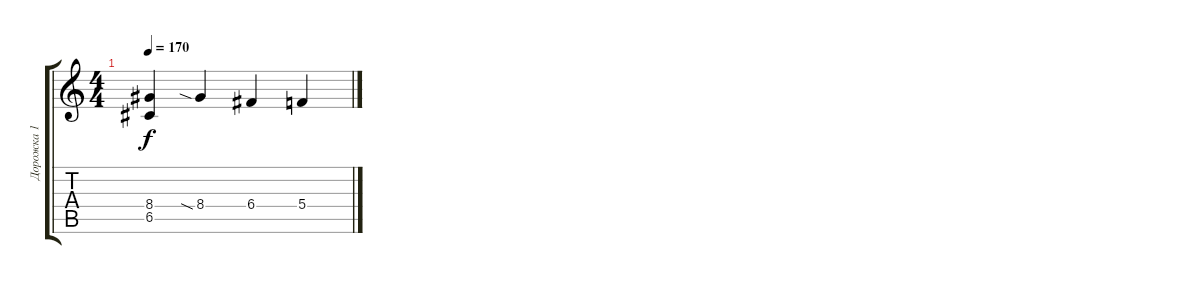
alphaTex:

\track ("Дорожка 1" "Дорожка 1") {instrument distortionguitar}
\staff {score tabs}
\tuning (D4 A3 F3 C3 G2 C2) {hide}
\ts (4 4)
\tempo 170
\clef g2
\ks c
(8.4{t} 6.5{t}).4{dy f} 8.4{sia}.4 6.4.4 5.4.4
